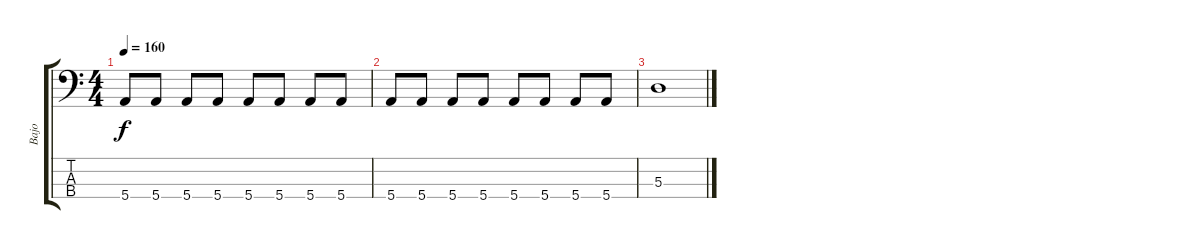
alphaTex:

\track ("Bajo" "Bajo") {instrument electricbasspick}
\staff {score tabs}
\tuning (G2 D2 A1 E1) {hide}
\ts (4 4)
\tempo 160
\clef f4
\ks c
5.4.8{dy f} 5.4.8 5.4.8 5.4.8 5.4.8 5.4.8 5.4.8 5.4.8 |
5.4.8 5.4.8 5.4.8 5.4.8 5.4.8 5.4.8 5.4.8 5.4.8 |
5.3.1
